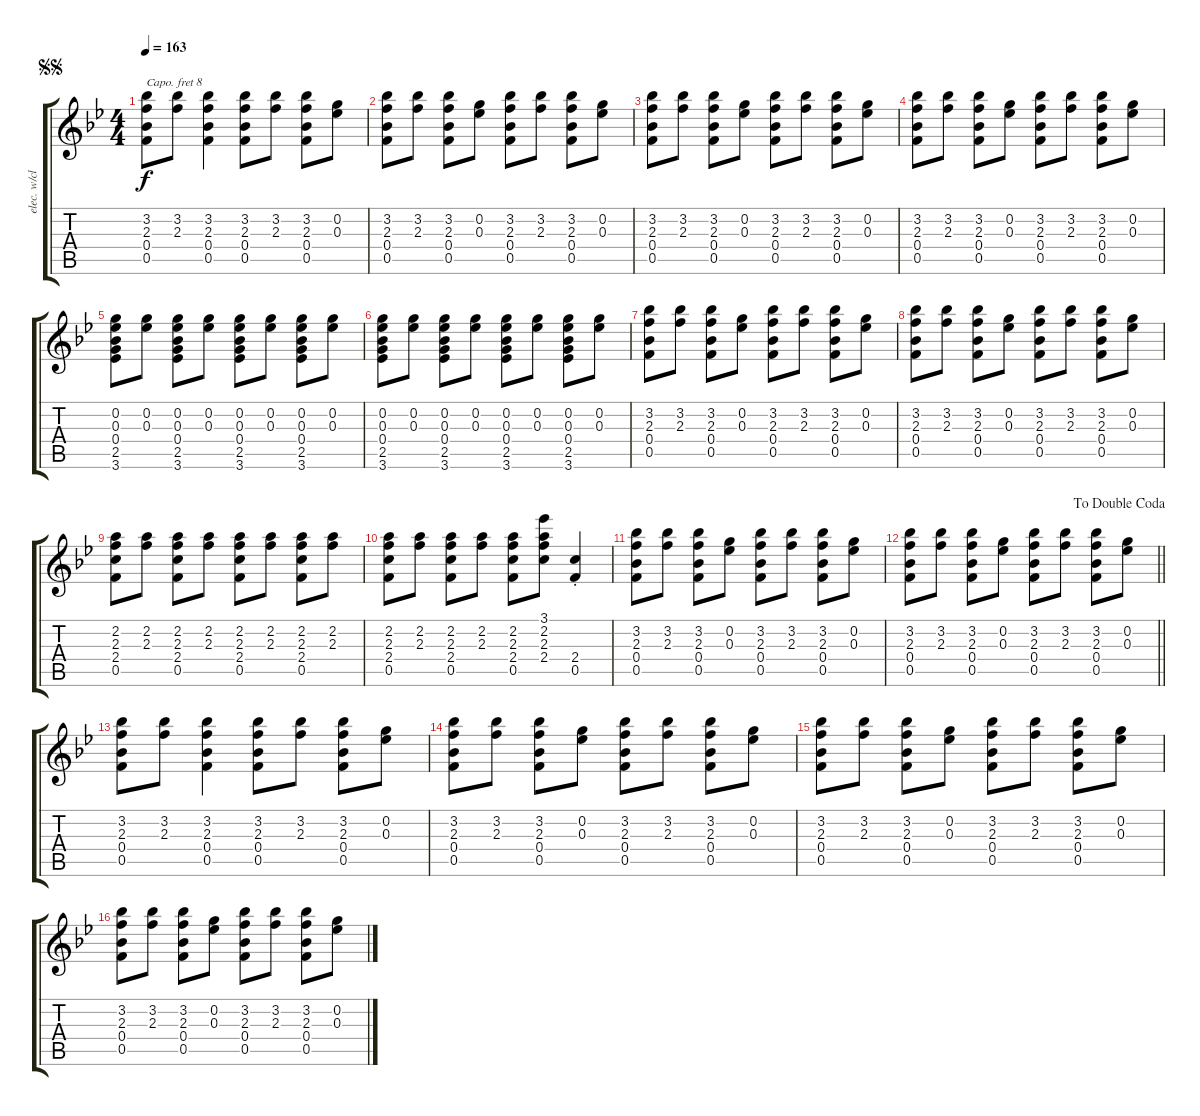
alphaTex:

\track ("elec. w/clean tone" "elec. w/cl") {instrument electricguitarclean}
\staff {score tabs}
\capo 8
\tuning (E4 B3 G3 D3 A2 E2) {hide}
\ts (4 4)
\jump segnosegno
\tempo 163
\clef g2
\ks bb
(3.2 2.3 0.4 0.5).8{dy f instrument electricguitarclean} (3.2 2.3).8 (3.2 2.3 0.4 0.5).4 (3.2 2.3 0.4 0.5).8 (3.2 2.3).8 (3.2 2.3 0.4 0.5).8 (0.2 0.3).8 |
(3.2 2.3 0.4 0.5).8 (3.2 2.3).8 (3.2 2.3 0.4 0.5).8 (0.2 0.3).8 (3.2 2.3 0.4 0.5).8 (3.2 2.3).8 (3.2 2.3 0.4 0.5).8 (0.2 0.3).8 |
(3.2 2.3 0.4 0.5).8 (3.2 2.3).8 (3.2 2.3 0.4 0.5).8 (0.2 0.3).8 (3.2 2.3 0.4 0.5).8 (3.2 2.3).8 (3.2 2.3 0.4 0.5).8 (0.2 0.3).8 |
(3.2 2.3 0.4 0.5).8 (3.2 2.3).8 (3.2 2.3 0.4 0.5).8 (0.2 0.3).8 (3.2 2.3 0.4 0.5).8 (3.2 2.3).8 (3.2 2.3 0.4 0.5).8 (0.2 0.3).8 |
(0.2 0.3 0.4 2.5 3.6).8 (0.2 0.3).8 (0.2 0.3 0.4 2.5 3.6).8 (0.2 0.3).8 (0.2 0.3 0.4 2.5 3.6).8 (0.2 0.3).8 (0.2 0.3 0.4 2.5 3.6).8 (0.2 0.3).8 |
(0.2 0.3 0.4 2.5 3.6).8 (0.2 0.3).8 (0.2 0.3 0.4 2.5 3.6).8 (0.2 0.3).8 (0.2 0.3 0.4 2.5 3.6).8 (0.2 0.3).8 (0.2 0.3 0.4 2.5 3.6).8 (0.2 0.3).8 |
(3.2 2.3 0.4 0.5).8 (3.2 2.3).8 (3.2 2.3 0.4 0.5).8 (0.2 0.3).8 (3.2 2.3 0.4 0.5).8 (3.2 2.3).8 (3.2 2.3 0.4 0.5).8 (0.2 0.3).8 |
(3.2 2.3 0.4 0.5).8 (3.2 2.3).8 (3.2 2.3 0.4 0.5).8 (0.2 0.3).8 (3.2 2.3 0.4 0.5).8 (3.2 2.3).8 (3.2 2.3 0.4 0.5).8 (0.2 0.3).8 |
(2.2 2.3 2.4 0.5).8 (2.2 2.3).8 (2.2 2.3 2.4 0.5).8 (2.2 2.3).8 (2.2 2.3 2.4 0.5).8 (2.2 2.3).8 (2.2 2.3 2.4 0.5).8 (2.2 2.3).8 |
(2.2 2.3 2.4 0.5).8 (2.2 2.3).8 (2.2 2.3 2.4 0.5).8 (2.2 2.3).8 (2.2 2.3 2.4 0.5).8 (3.1 2.2 2.3 2.4).8 (2.4{st} 0.5{st}).4 |
(3.2 2.3 0.4 0.5).8 (3.2 2.3).8 (3.2 2.3 0.4 0.5).8 (0.2 0.3).8 (3.2 2.3 0.4 0.5).8 (3.2 2.3).8 (3.2 2.3 0.4 0.5).8 (0.2 0.3).8 |
\jump dadoublecoda
\barLineRight lightlight
(3.2 2.3 0.4 0.5).8 (3.2 2.3).8 (3.2 2.3 0.4 0.5).8 (0.2 0.3).8 (3.2 2.3 0.4 0.5).8 (3.2 2.3).8 (3.2 2.3 0.4 0.5).8 (0.2 0.3).8 |
(3.2 2.3 0.4 0.5).8 (3.2 2.3).8 (3.2 2.3 0.4 0.5).4 (3.2 2.3 0.4 0.5).8 (3.2 2.3).8 (3.2 2.3 0.4 0.5).8 (0.2 0.3).8 |
(3.2 2.3 0.4 0.5).8 (3.2 2.3).8 (3.2 2.3 0.4 0.5).8 (0.2 0.3).8 (3.2 2.3 0.4 0.5).8 (3.2 2.3).8 (3.2 2.3 0.4 0.5).8 (0.2 0.3).8 |
(3.2 2.3 0.4 0.5).8 (3.2 2.3).8 (3.2 2.3 0.4 0.5).8 (0.2 0.3).8 (3.2 2.3 0.4 0.5).8 (3.2 2.3).8 (3.2 2.3 0.4 0.5).8 (0.2 0.3).8 |
(3.2 2.3 0.4 0.5).8 (3.2 2.3).8 (3.2 2.3 0.4 0.5).8 (0.2 0.3).8 (3.2 2.3 0.4 0.5).8 (3.2 2.3).8 (3.2 2.3 0.4 0.5).8 (0.2 0.3).8
